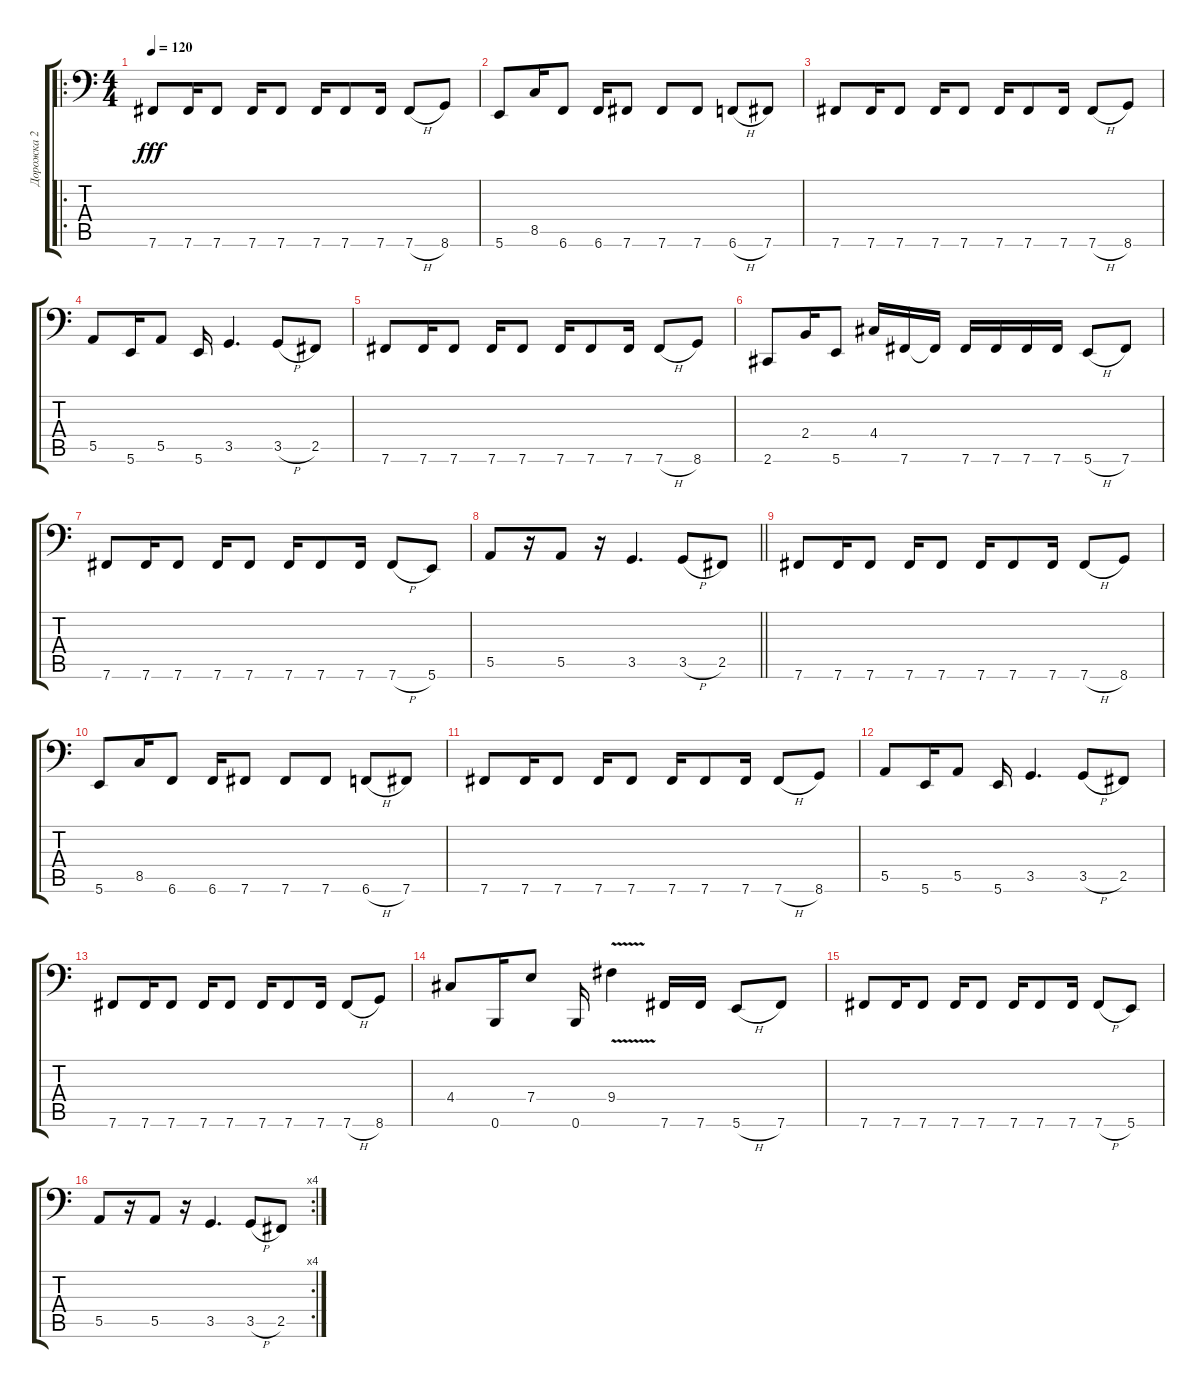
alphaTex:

\track ("Дорожка 2" "Дорожка 2") {instrument slapbass2}
\staff {score tabs}
\tuning (B2 Gb2 D2 A1 E1 B0) {hide}
\ro
\ts (4 4)
\tempo 120
\clef f4
\ks c
7.6.8{dy fff} 7.6.16 7.6.8 7.6.16 7.6.8 7.6.16 7.6.8 7.6.16 7.6{h}.8 8.6.8 |
5.6.8 8.5.16 6.6.8 6.6.16 7.6.8 7.6.8 7.6.8 6.6{h}.8 7.6.8 |
7.6.8 7.6.16 7.6.8 7.6.16 7.6.8 7.6.16 7.6.8 7.6.16 7.6{h}.8 8.6.8 |
5.5.8 5.6.16 5.5.8 5.6.16 3.5.4{d} 3.5{h}.8 2.5.8 |
7.6.8 7.6.16 7.6.8 7.6.16 7.6.8 7.6.16 7.6.8 7.6.16 7.6{h}.8 8.6.8 |
2.6.8 2.4.16 5.6.8 4.4.16 7.6.16 7.6{t}.16 7.6.16 7.6.16 7.6.16 7.6.16 5.6{h}.8 7.6.8 |
7.6.8 7.6.16 7.6.8 7.6.16 7.6.8 7.6.16 7.6.8 7.6.16 7.6{h}.8 5.6.8 |
\barLineRight lightlight
5.5.8 r.16 5.5.8 r.16 3.5.4{d} 3.5{h}.8 2.5.8 |
7.6.8 7.6.16 7.6.8 7.6.16 7.6.8 7.6.16 7.6.8 7.6.16 7.6{h}.8 8.6.8 |
5.6.8 8.5.16 6.6.8 6.6.16 7.6.8 7.6.8 7.6.8 6.6{h}.8 7.6.8 |
7.6.8 7.6.16 7.6.8 7.6.16 7.6.8 7.6.16 7.6.8 7.6.16 7.6{h}.8 8.6.8 |
5.5.8 5.6.16 5.5.8 5.6.16 3.5.4{d} 3.5{h}.8 2.5.8 |
7.6.8 7.6.16 7.6.8 7.6.16 7.6.8 7.6.16 7.6.8 7.6.16 7.6{h}.8 8.6.8 |
4.4.8 0.6.16 7.4.8 0.6.16 9.4{v}.4 7.6.16 7.6.16 5.6{h}.8 7.6.8 |
7.6.8 7.6.16 7.6.8 7.6.16 7.6.8 7.6.16 7.6.8 7.6.16 7.6{h}.8 5.6.8 |
\rc 4
5.5.8 r.16 5.5.8 r.16 3.5.4{d} 3.5{h}.8 2.5.8
